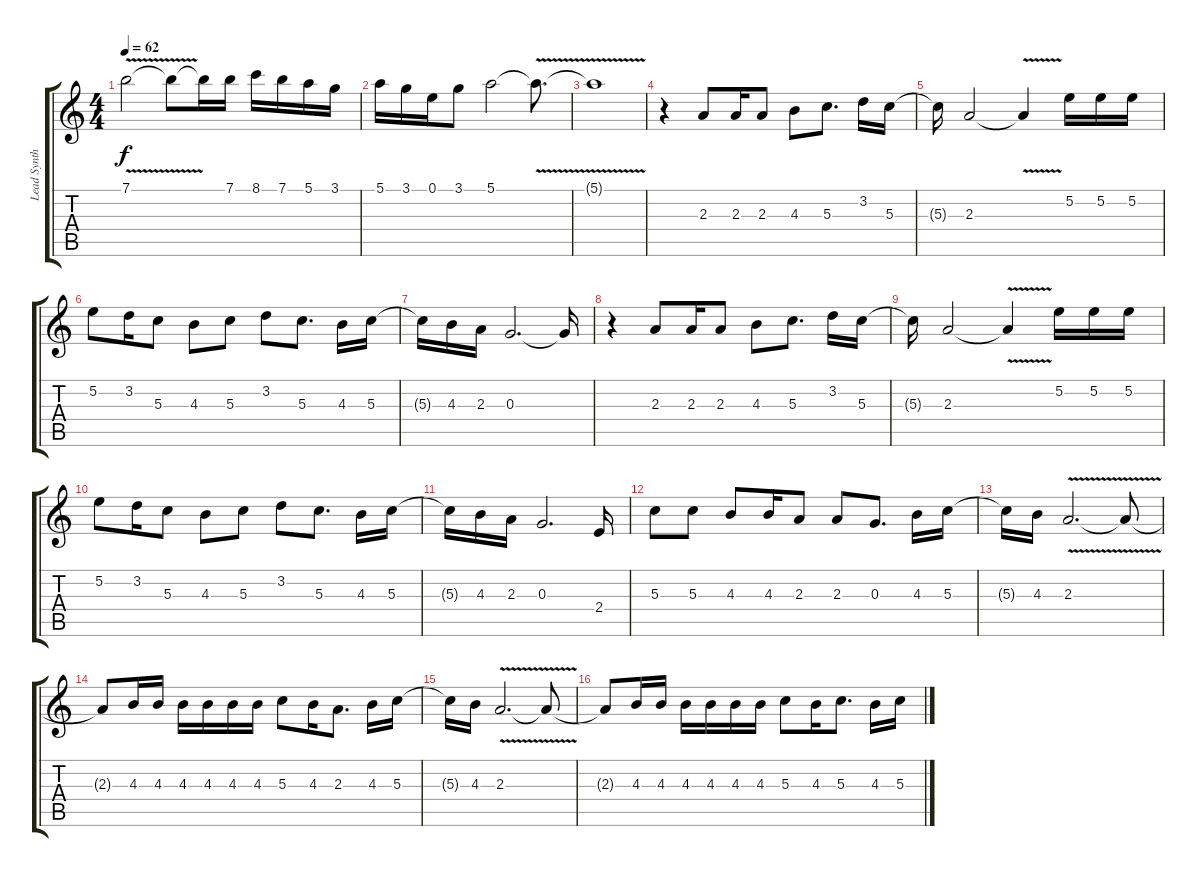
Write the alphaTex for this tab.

\track ("Lead Synth" "Lead Synth") {instrument overdrivenguitar}
\staff {score tabs}
\tuning (E4 B3 G3 D3 A2 E2) {hide}
\ts (4 4)
\tempo 62
\clef g2
\ks c
7.1{v t}.2{dy f} 7.1{t}.8 7.1{t}.16 7.1.16 8.1.16 7.1.16 5.1.16 3.1.16 |
5.1.16 3.1.16 0.1.16 3.1.8 5.1.2 5.1{v t}.8{d} |
5.1{t}.1{volume 1} |
r.4{volume 16} 2.3.8 2.3.16 2.3.8 4.3.8 5.3.8{d} 3.2.16 5.3.16 |
5.3{t}.16 2.3.2 2.3{v t}.4 5.2.16 5.2.16 5.2.16 |
5.2.8 3.2.16 5.3.8 4.3.8 5.3.8 3.2.8 5.3.8{d} 4.3.16 5.3.16 |
5.3{t}.16 4.3.16 2.3.16 0.3.2{d} 0.3{t}.16 |
r.4 2.3.8 2.3.16 2.3.8 4.3.8 5.3.8{d} 3.2.16 5.3.16 |
5.3{t}.16 2.3.2 2.3{v t}.4 5.2.16 5.2.16 5.2.16 |
5.2.8 3.2.16 5.3.8 4.3.8 5.3.8 3.2.8 5.3.8{d} 4.3.16 5.3.16 |
5.3{t}.16 4.3.16 2.3.16 0.3.2{d} 2.4.16 |
5.3.8 5.3.8 4.3.8 4.3.16 2.3.8 2.3.8 0.3.8{d} 4.3.16 5.3.16 |
5.3{t}.16 4.3.16 2.3{v}.2{d} 2.3{t}.8 |
2.3{t}.8 4.3.16 4.3.16 4.3.16 4.3.16 4.3.16 4.3.16 5.3.8 4.3.16 2.3.8{d} 4.3.16 5.3.16 |
5.3{t}.16 4.3.16 2.3{v}.2{d} 2.3{t}.8 |
2.3{t}.8 4.3.16 4.3.16 4.3.16 4.3.16 4.3.16 4.3.16 5.3.8 4.3.16 5.3.8{d} 4.3.16 5.3.16
